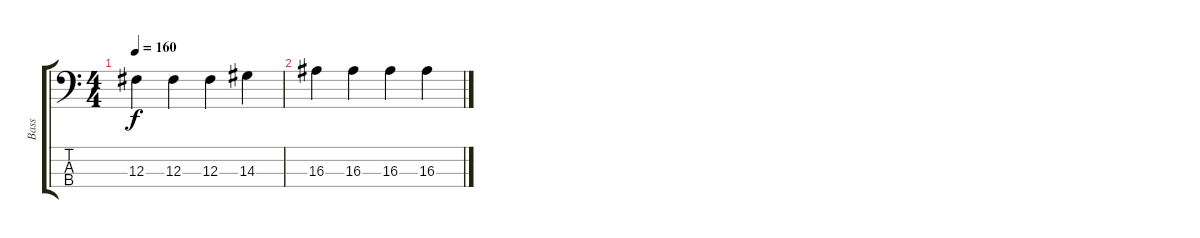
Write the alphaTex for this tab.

\track ("Bass" "Bass") {instrument electricbasspick}
\staff {score tabs}
\tuning (E2 B1 Gb1 Db1) {hide}
\ts (4 4)
\tempo 160
\clef f4
\ks c
12.3.4{dy f} 12.3.4 12.3.4 14.3.4 |
16.3.4 16.3.4 16.3.4 16.3.4
